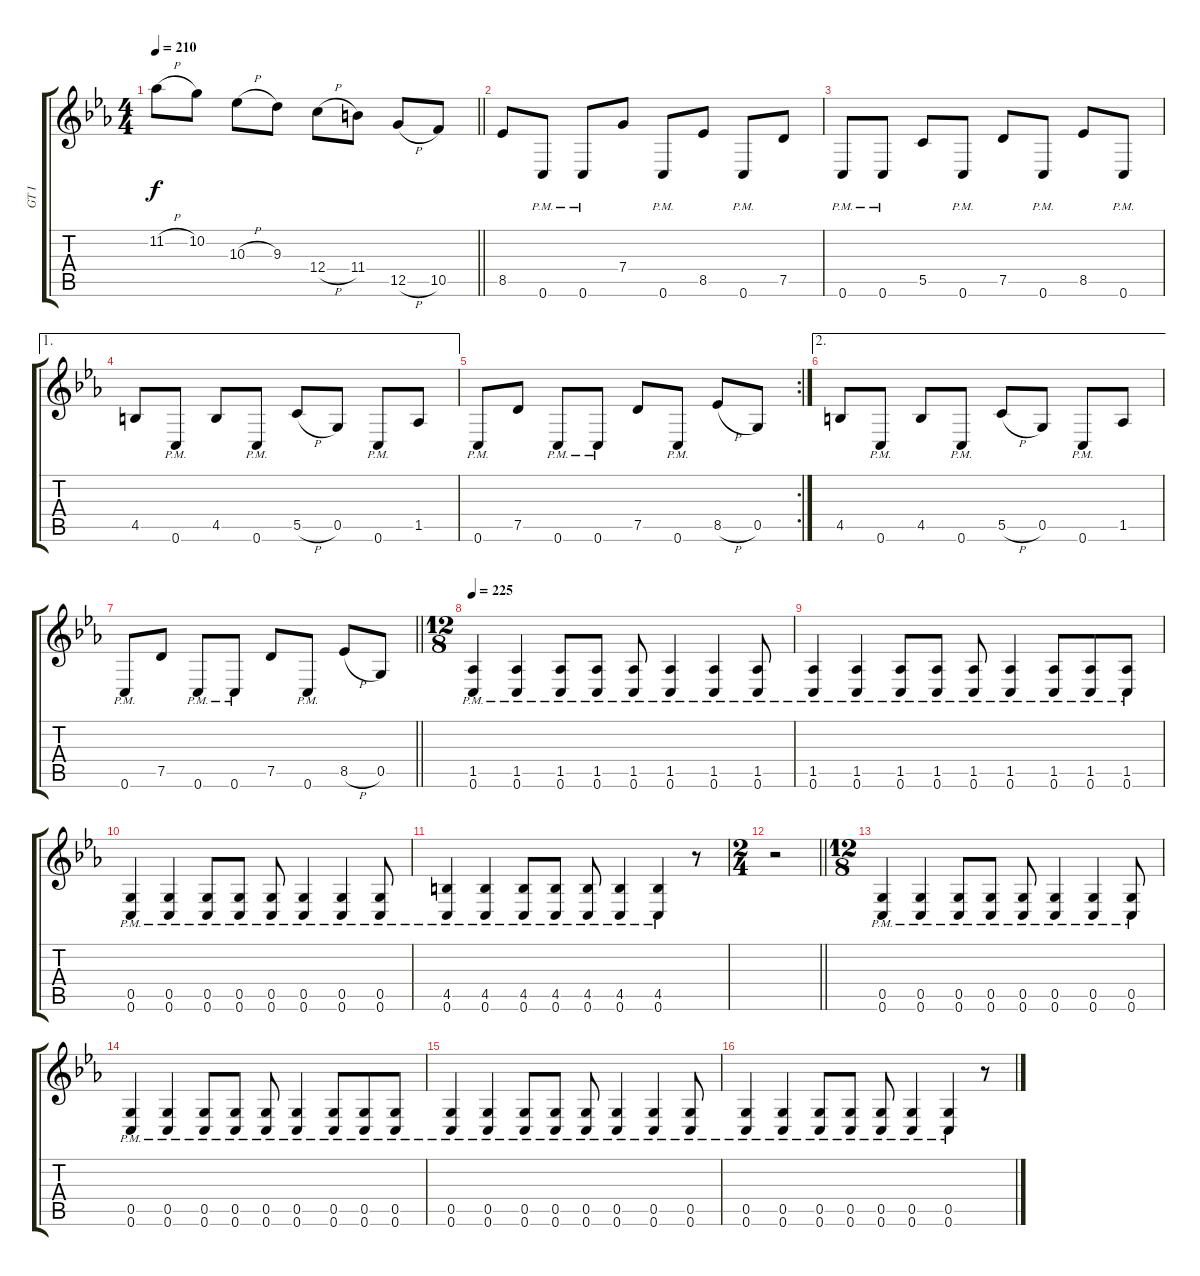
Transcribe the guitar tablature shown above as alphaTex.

\track ("GT I" "GT I") {instrument overdrivenguitar}
\staff {score tabs}
\tuning (D4 A3 F3 C3 G2 C2) {hide}
\ts (4 4)
\tempo 210
\clef g2
\barLineRight lightlight
\ks cminor
11.2{h}.8{dy f} 10.2.8 10.3{h}.8 9.3.8 12.4{h}.8 11.4.8 12.5{h}.8 10.5.8 |
\section ("" "")
8.5.8 0.6{pm}.8 0.6{pm}.8 7.4.8 0.6{pm}.8 8.5.8 0.6{pm}.8 7.5.8 |
0.6{pm}.8 0.6{pm}.8 5.5.8 0.6{pm}.8 7.5.8 0.6{pm}.8 8.5.8 0.6{pm}.8 |
\ae 1
4.5.8 0.6{pm}.8 4.5.8 0.6{pm}.8 5.5{h}.8 0.5.8 0.6{pm}.8 1.5.8 |
\rc 2
0.6{pm}.8 7.5.8 0.6{pm}.8 0.6{pm}.8 7.5.8 0.6{pm}.8 8.5{h}.8 0.5.8 |
\ae 2
4.5.8 0.6{pm}.8 4.5.8 0.6{pm}.8 5.5{h}.8 0.5.8 0.6{pm}.8 1.5.8 |
\barLineRight lightlight
0.6{pm}.8 7.5.8 0.6{pm}.8 0.6{pm}.8 7.5.8 0.6{pm}.8 8.5{h}.8 0.5.8 |
\ts (12 8)
\section ("" "")
\tempo 225
(1.5{pm} 0.6{pm}).4 (1.5{pm} 0.6{pm}).4 (1.5{pm} 0.6{pm}).8 (1.5{pm} 0.6{pm}).8 (1.5{pm} 0.6{pm}).8 (1.5{pm} 0.6{pm}).4 (1.5{pm} 0.6{pm}).4 (1.5{pm} 0.6{pm}).8 |
(1.5{pm} 0.6{pm}).4 (1.5{pm} 0.6{pm}).4 (1.5{pm} 0.6{pm}).8 (1.5{pm} 0.6{pm}).8 (1.5{pm} 0.6{pm}).8 (1.5{pm} 0.6{pm}).4 (1.5{pm} 0.6{pm}).8 (1.5{pm} 0.6{pm}).8 (1.5{pm} 0.6{pm}).8 |
(0.5{pm} 0.6{pm}).4 (0.5{pm} 0.6{pm}).4 (0.5{pm} 0.6{pm}).8 (0.5{pm} 0.6{pm}).8 (0.5{pm} 0.6{pm}).8 (0.5{pm} 0.6{pm}).4 (0.5{pm} 0.6{pm}).4 (0.5{pm} 0.6{pm}).8 |
(4.5{pm} 0.6{pm}).4 (4.5{pm} 0.6{pm}).4 (4.5{pm} 0.6{pm}).8 (4.5{pm} 0.6{pm}).8 (4.5{pm} 0.6{pm}).8 (4.5{pm} 0.6{pm}).4 (4.5{pm} 0.6{pm}).4 r.8 |
\ts (2 4)
\barLineRight lightlight
r.2 |
\ts (12 8)
\section ("" "")
(0.5{pm} 0.6{pm}).4 (0.5{pm} 0.6{pm}).4 (0.5{pm} 0.6{pm}).8 (0.5{pm} 0.6{pm}).8 (0.5{pm} 0.6{pm}).8 (0.5{pm} 0.6{pm}).4 (0.5{pm} 0.6{pm}).4 (0.5{pm} 0.6{pm}).8 |
(0.5{pm} 0.6{pm}).4 (0.5{pm} 0.6{pm}).4 (0.5{pm} 0.6{pm}).8 (0.5{pm} 0.6{pm}).8 (0.5{pm} 0.6{pm}).8 (0.5{pm} 0.6{pm}).4 (0.5{pm} 0.6{pm}).8 (0.5{pm} 0.6{pm}).8 (0.5{pm} 0.6{pm}).8 |
(0.5{pm} 0.6{pm}).4 (0.5{pm} 0.6{pm}).4 (0.5{pm} 0.6{pm}).8 (0.5{pm} 0.6{pm}).8 (0.5{pm} 0.6{pm}).8 (0.5{pm} 0.6{pm}).4 (0.5{pm} 0.6{pm}).4 (0.5{pm} 0.6{pm}).8 |
(0.5{pm} 0.6{pm}).4 (0.5{pm} 0.6{pm}).4 (0.5{pm} 0.6{pm}).8 (0.5{pm} 0.6{pm}).8 (0.5{pm} 0.6{pm}).8 (0.5{pm} 0.6{pm}).4 (0.5{pm} 0.6{pm}).4 r.8
